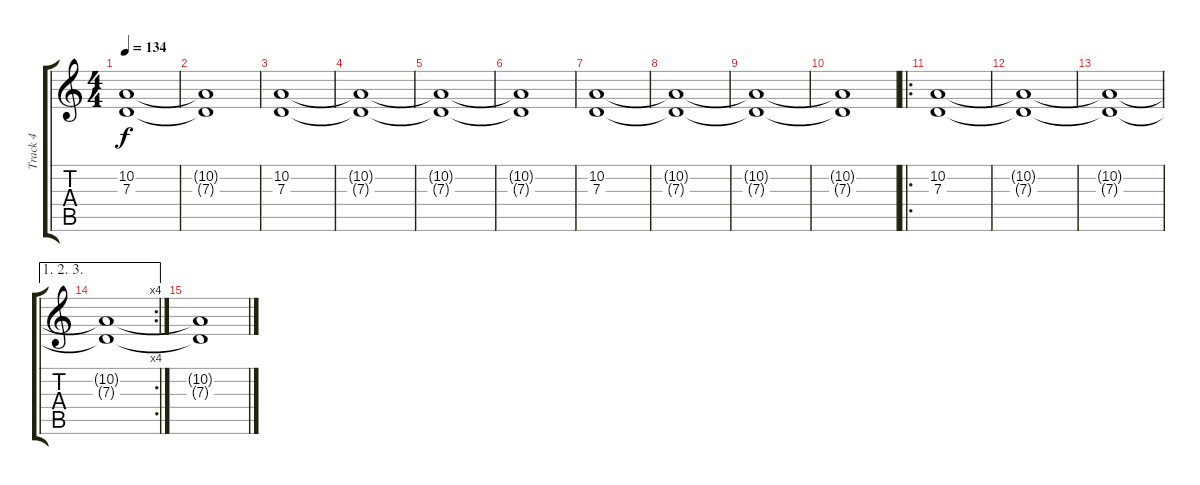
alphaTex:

\track ("Track 4" "Track 4") {instrument violin}
\staff {score tabs}
\tuning (E4 B3 G3 D3 A2 E2) {hide}
\ts (4 4)
\tempo 134
\clef g2
\ks c
(10.2{t} 7.3{t}).1{dy f} |
(10.2{t} 7.3{t}).1 |
(10.2 7.3).1 |
(10.2{t} 7.3{t}).1 |
(10.2{t} 7.3{t}).1 |
(10.2{t} 7.3{t}).1 |
(10.2 7.3).1 |
(10.2{t} 7.3{t}).1 |
(10.2{t} 7.3{t}).1 |
(10.2{t} 7.3{t}).1 |
\ro
(10.2 7.3).1 |
(10.2{t} 7.3{t}).1 |
(10.2{t} 7.3{t}).1 |
\ae (1 2 3)
\rc 4
(10.2{t} 7.3{t}).1 |
(10.2{t} 7.3{t}).1
